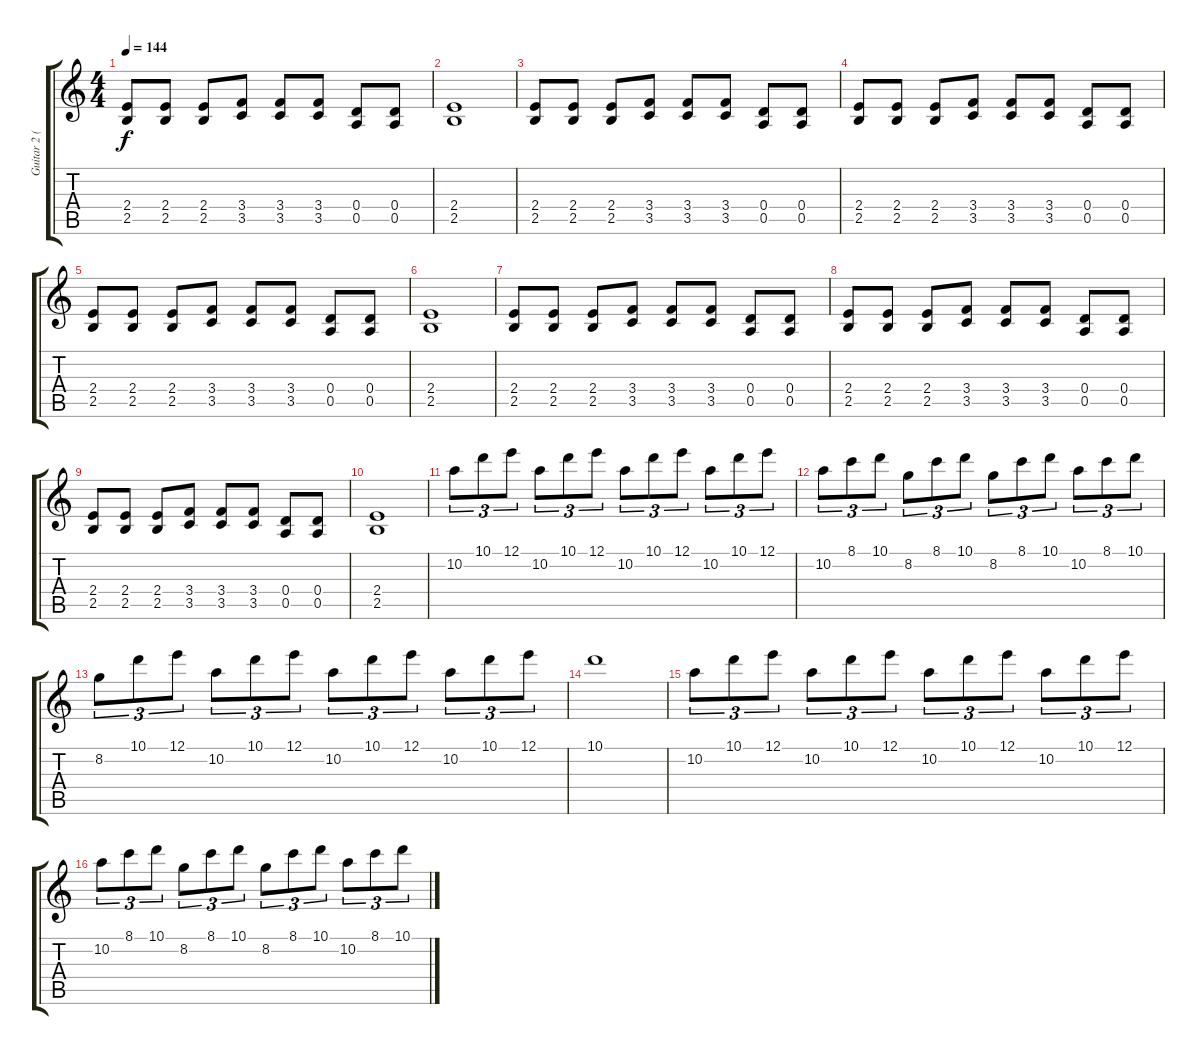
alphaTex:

\track ("Guitar 2 (Bernt kristoffer)" "Guitar 2 (") {instrument distortionguitar}
\staff {score tabs}
\tuning (E4 B3 G3 D3 A2 E2) {hide}
\ts (4 4)
\tempo 144
\clef g2
\ks c
(2.4 2.5).8{dy f} (2.4 2.5).8 (2.4 2.5).8 (3.4 3.5).8 (3.4 3.5).8 (3.4 3.5).8 (0.4 0.5).8 (0.4 0.5).8 |
(2.4 2.5).1 |
(2.4 2.5).8 (2.4 2.5).8 (2.4 2.5).8 (3.4 3.5).8 (3.4 3.5).8 (3.4 3.5).8 (0.4 0.5).8 (0.4 0.5).8 |
(2.4 2.5).8 (2.4 2.5).8 (2.4 2.5).8 (3.4 3.5).8 (3.4 3.5).8 (3.4 3.5).8 (0.4 0.5).8 (0.4 0.5).8 |
(2.4 2.5).8 (2.4 2.5).8 (2.4 2.5).8 (3.4 3.5).8 (3.4 3.5).8 (3.4 3.5).8 (0.4 0.5).8 (0.4 0.5).8 |
(2.4 2.5).1 |
(2.4 2.5).8 (2.4 2.5).8 (2.4 2.5).8 (3.4 3.5).8 (3.4 3.5).8 (3.4 3.5).8 (0.4 0.5).8 (0.4 0.5).8 |
(2.4 2.5).8 (2.4 2.5).8 (2.4 2.5).8 (3.4 3.5).8 (3.4 3.5).8 (3.4 3.5).8 (0.4 0.5).8 (0.4 0.5).8 |
(2.4 2.5).8 (2.4 2.5).8 (2.4 2.5).8 (3.4 3.5).8 (3.4 3.5).8 (3.4 3.5).8 (0.4 0.5).8 (0.4 0.5).8 |
(2.4 2.5).1 |
10.2.8{tu (3 2)} 10.1.8{tu (3 2)} 12.1.8{tu (3 2)} 10.2.8{tu (3 2)} 10.1.8{tu (3 2)} 12.1.8{tu (3 2)} 10.2.8{tu (3 2)} 10.1.8{tu (3 2)} 12.1.8{tu (3 2)} 10.2.8{tu (3 2)} 10.1.8{tu (3 2)} 12.1.8{tu (3 2)} |
10.2.8{tu (3 2)} 8.1.8{tu (3 2)} 10.1.8{tu (3 2)} 8.2.8{tu (3 2)} 8.1.8{tu (3 2)} 10.1.8{tu (3 2)} 8.2.8{tu (3 2)} 8.1.8{tu (3 2)} 10.1.8{tu (3 2)} 10.2.8{tu (3 2)} 8.1.8{tu (3 2)} 10.1.8{tu (3 2)} |
8.2.8{tu (3 2)} 10.1.8{tu (3 2)} 12.1.8{tu (3 2)} 10.2.8{tu (3 2)} 10.1.8{tu (3 2)} 12.1.8{tu (3 2)} 10.2.8{tu (3 2)} 10.1.8{tu (3 2)} 12.1.8{tu (3 2)} 10.2.8{tu (3 2)} 10.1.8{tu (3 2)} 12.1.8{tu (3 2)} |
10.1.1 |
10.2.8{tu (3 2)} 10.1.8{tu (3 2)} 12.1.8{tu (3 2)} 10.2.8{tu (3 2)} 10.1.8{tu (3 2)} 12.1.8{tu (3 2)} 10.2.8{tu (3 2)} 10.1.8{tu (3 2)} 12.1.8{tu (3 2)} 10.2.8{tu (3 2)} 10.1.8{tu (3 2)} 12.1.8{tu (3 2)} |
10.2.8{tu (3 2)} 8.1.8{tu (3 2)} 10.1.8{tu (3 2)} 8.2.8{tu (3 2)} 8.1.8{tu (3 2)} 10.1.8{tu (3 2)} 8.2.8{tu (3 2)} 8.1.8{tu (3 2)} 10.1.8{tu (3 2)} 10.2.8{tu (3 2)} 8.1.8{tu (3 2)} 10.1.8{tu (3 2)}
